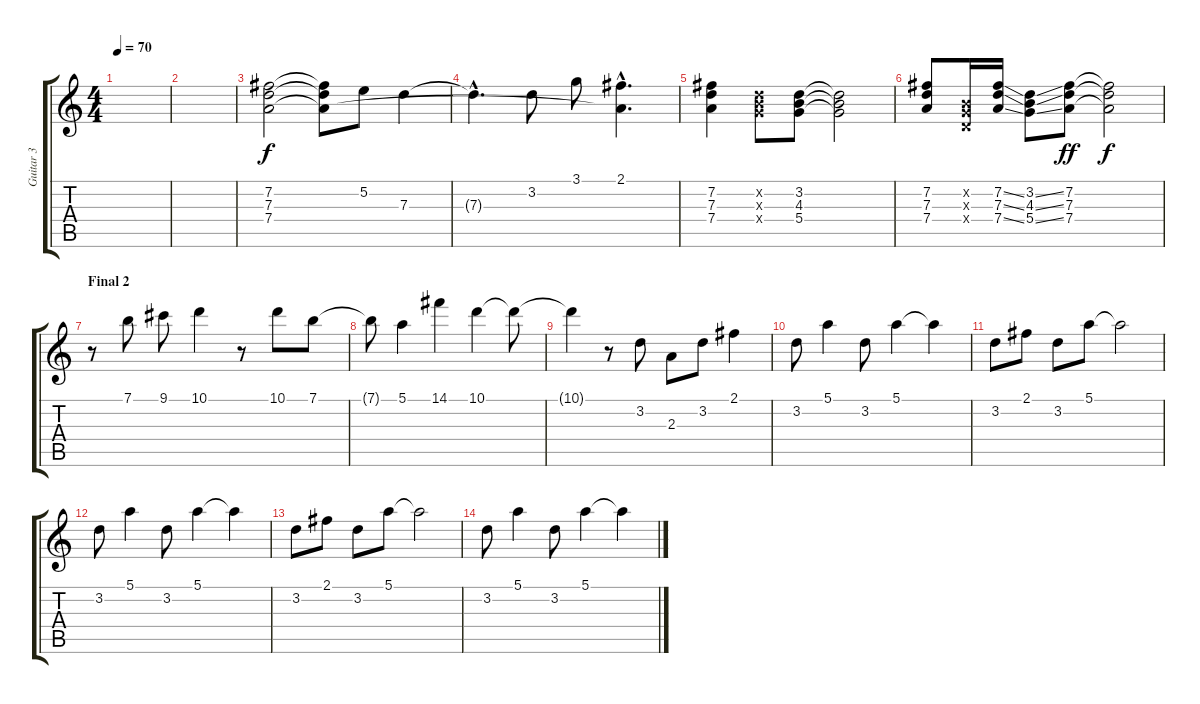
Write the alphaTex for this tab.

\track ("Guitar 3" "Guitar 3") {instrument distortionguitar}
\staff {score tabs}
\tuning (E4 B3 G3 D3 A2 E2) {hide}
\ts (4 4)
\tempo 70
\clef g2
\ks c
|
|
(7.2 7.3 7.4).2{dy f volume 8} (7.2{t} 7.3{t} 7.4{t}).8 5.2.8 7.3.4 |
7.3{hac t}.4{d} 3.2.8 3.1.8 (2.1{hac} 7.4{hac t}).4{d} |
(7.2 7.3 7.4).4 (3.2{x} 4.3{x} 5.4{x}).8 (3.2 4.3 5.4).8 (3.2{t} 4.3{t} 5.4{t}).2 |
(7.2 7.3 7.4).8 (0.2{x} 0.3{x} 0.4{x}).16 (7.2{ss} 7.3{ss} 7.4{ss}).16 (3.2{ss} 4.3{ss} 5.4{ss}).8 (7.2 7.3 7.4).8{dy ff} (7.2{t} 7.3{t} 7.4{t}).2{dy f} |
\section ("" "Final 2")
r.8 7.1.8 9.1.8 10.1.4 r.8 10.1.8 7.1.8 |
7.1{t}.8 5.1.4 14.1.4 10.1.4 10.1{t}.8 |
10.1{t}.4 r.8 3.2.8 2.3.8 3.2.8 2.1.4 |
3.2.8 5.1.4 3.2.8 5.1.4 5.1{t}.4 |
3.2.8{volume 4} 2.1.8 3.2.8 5.1.8 5.1{t}.2 |
3.2.8 5.1.4 3.2.8 5.1.4 5.1{t}.4 |
3.2.8{volume 0} 2.1.8 3.2.8 5.1.8 5.1{t}.2 |
3.2.8 5.1.4 3.2.8 5.1.4 5.1{t}.4
